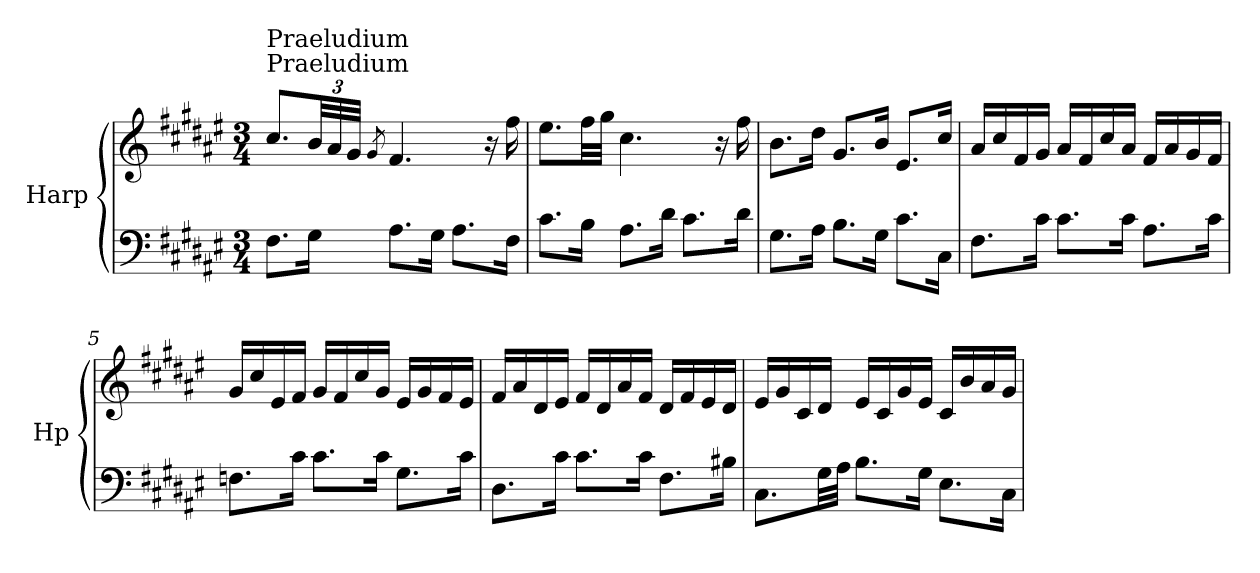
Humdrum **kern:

**kern	**kern
*part1	*part1
*staff2	*staff1
*I"Harp	*
*I'Hp	*
*clefF4	*clefG2
*k[f#c#g#d#a#e#]	*k[f#c#g#d#a#e#]
*M3/4	*M3/4
=1	=1
!	!LO:TX:a:t=Praeludium
!	!LO:TX:a:t=Praeludium
8.F#\L	8.cc#/L
*	*Xbrackettup
16G#\Jk	48b/LL
.	48a#/
.	48g#/JJJ
.	8qg#/
8.A#\L	4.f#/
16G#\Jk	.
8.A#\L	.
.	16r
16F#\Jk	16ff#\
=2	=2
8.c#\L	8.ee#\L
16B\Jk	32ff#\LL
.	32gg#\JJJ
8.A#\L	4.cc#\
16d#\Jk	.
8.c#\L	.
.	16r
16d#\Jk	16ff#\
=3	=3
8.G#\L	8.b\L
16A#\Jk	16dd#\Jk
8.B\L	8.g#/L
16G#\Jk	16b/Jk
8.c#\L	8.e#/L
16C#\Jk	16cc#/Jk
=4	=4
8.F#\L	16a#/LL
.	16cc#/
.	16f#/
16c#\Jk	16g#/JJ
8.c#\L	16a#/LL
.	16f#/
.	16cc#/
16c#\Jk	16a#/JJ
8.A#\L	16f#/LL
.	16a#/
.	16g#/
16c#\Jk	16f#/JJ
!!LO:LB:g=z
=5	=5
8.Fn\L	16g#/LL
.	16cc#/
.	16e#/
16c#\Jk	16f#/JJ
8.c#\L	16g#/LL
.	16f#/
.	16cc#/
16c#\Jk	16g#/JJ
8.G#\L	16e#/LL
.	16g#/
.	16f#/
16c#\Jk	16e#/JJ
=6	=6
8.D#\L	16f#/LL
.	16a#/
.	16d#/
16c#\Jk	16e#/JJ
8.c#\L	16f#/LL
.	16d#/
.	16a#/
16c#\Jk	16f#/JJ
8.F#\L	16d#/LL
.	16f#/
.	16e#/
16B#X\Jk	16d#/JJ
=7	=7
8.C#\L	16e#/LL
.	16g#/
.	16c#/
32G#\LL	16d#/JJ
32A#\JJJ	.
8.B\L	16e#/LL
.	16c#/
.	16g#/
16G#\Jk	16e#/JJ
8.E#\L	16c#/LL
.	16b/
.	16a#/
16C#\Jk	16g#/JJ
=	=
*-	*-
